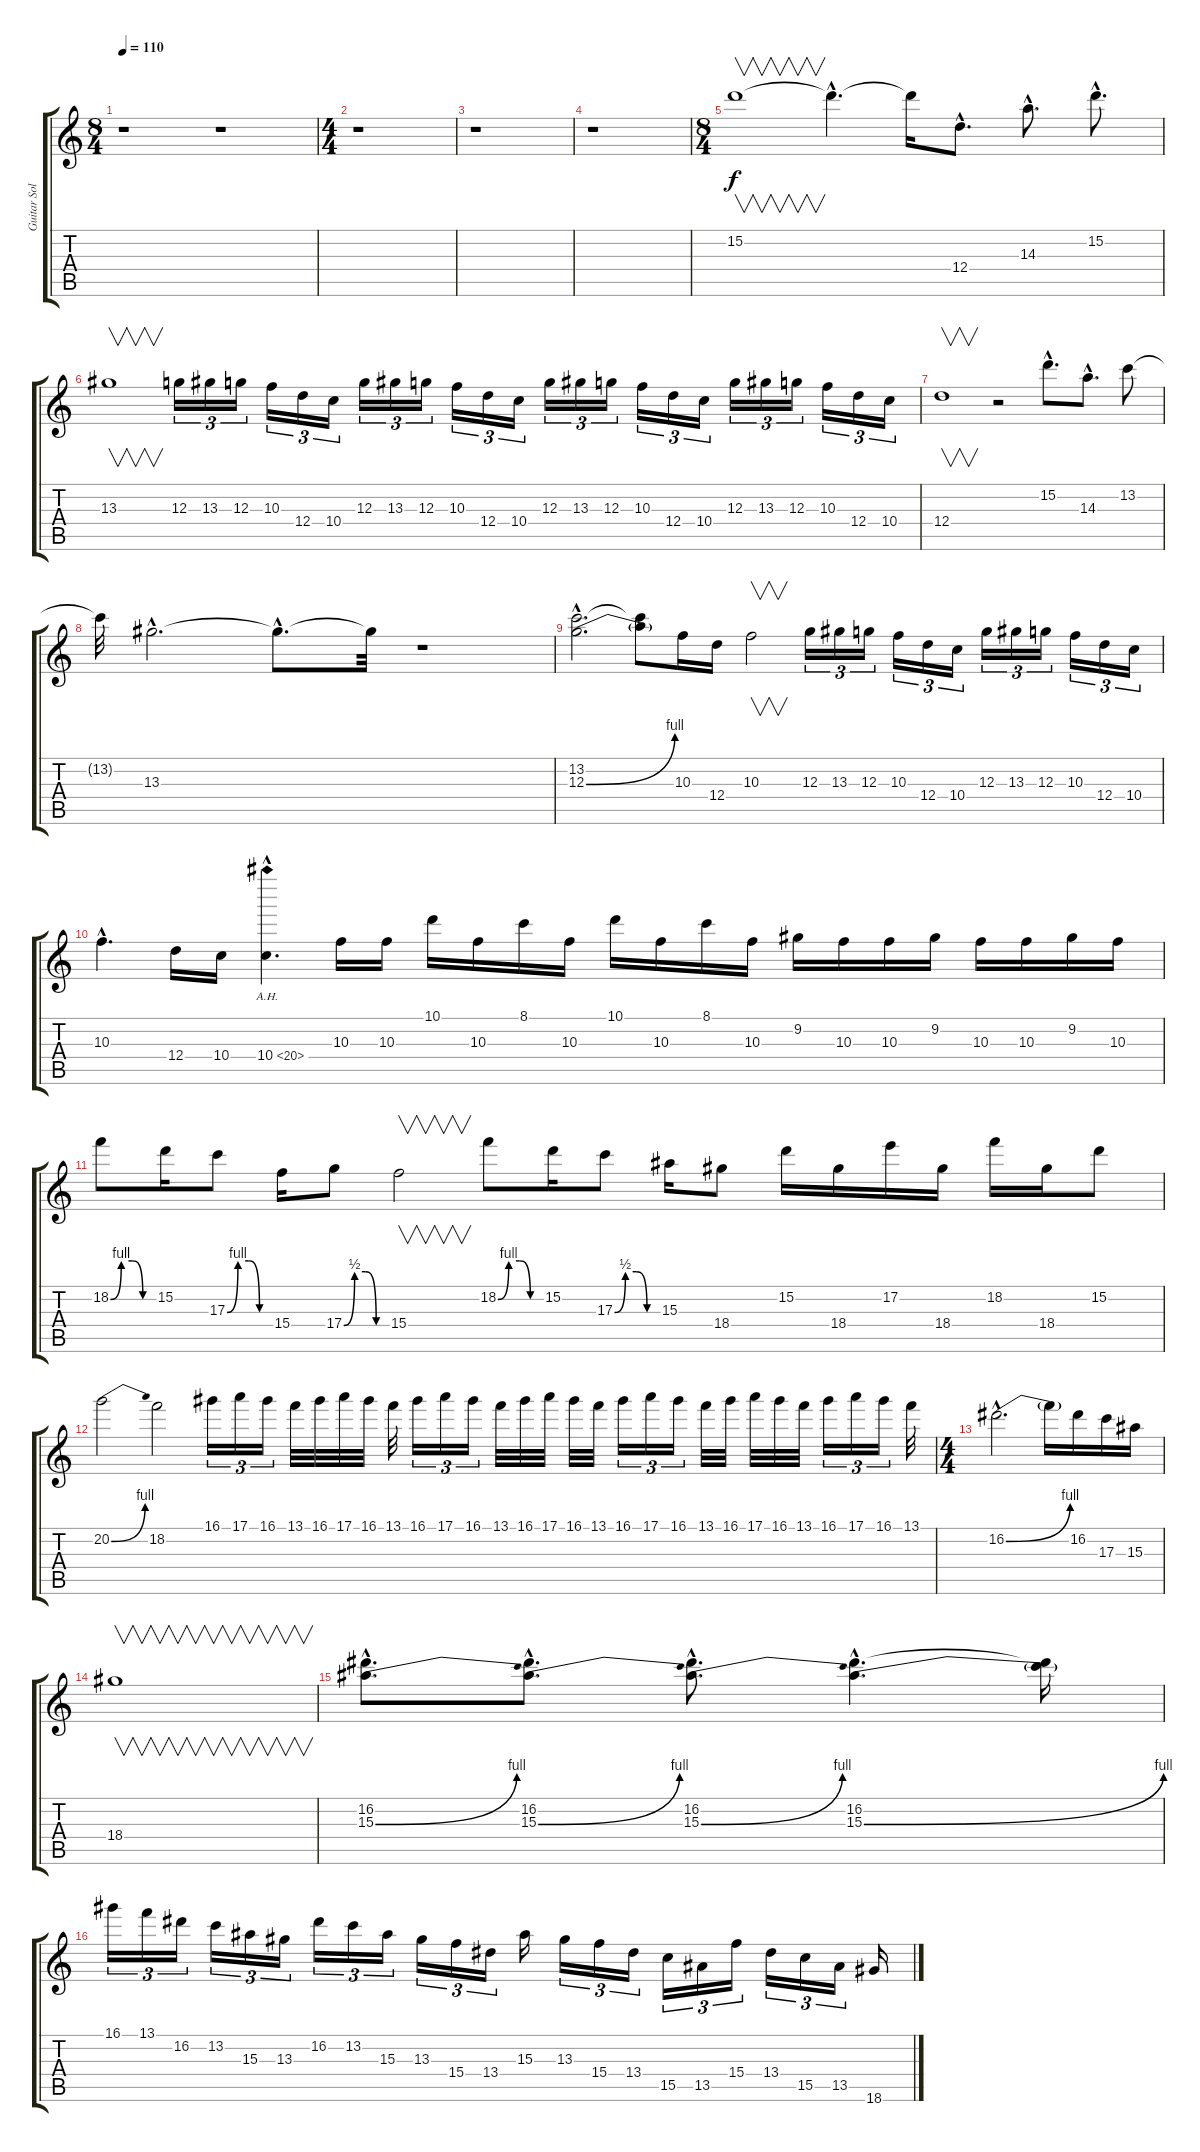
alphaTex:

\track ("Guitar Solo" "Guitar Sol") {instrument distortionguitar}
\staff {score tabs}
\tuning (E4 B3 G3 D3 A2 D2) {hide}
\ts (8 4)
\tempo 110
\clef g2
\ks c
r.1{dy f} r.1 |
\ts (4 4)
r.1 |
r.1 |
r.1 |
\ts (8 4)
15.2.1{v} 15.2{hac t}.4{d} 15.2{t}.16 12.4{hac}.8{d} 14.3{hac}.8{d} 15.2{hac}.8{d} |
13.3.1{v} 12.3.16{tu (3 2)} 13.3.16{tu (3 2)} 12.3.16{tu (3 2)} 10.3.16{tu (3 2)} 12.4.16{tu (3 2)} 10.4.16{tu (3 2)} 12.3.16{tu (3 2)} 13.3.16{tu (3 2)} 12.3.16{tu (3 2)} 10.3.16{tu (3 2)} 12.4.16{tu (3 2)} 10.4.16{tu (3 2)} 12.3.16{tu (3 2)} 13.3.16{tu (3 2)} 12.3.16{tu (3 2)} 10.3.16{tu (3 2)} 12.4.16{tu (3 2)} 10.4.16{tu (3 2)} 12.3.16{tu (3 2)} 13.3.16{tu (3 2)} 12.3.16{tu (3 2)} 10.3.16{tu (3 2)} 12.4.16{tu (3 2)} 10.4.16{tu (3 2)} |
12.4.1{v} r.2 15.2{hac}.8{d} 14.3{hac}.8{d} 13.2.8 |
13.2{t}.32 13.3{hac}.2{d} 13.3{hac t}.8{d} 13.3{t}.32 r.1 |
(13.2{hac} 12.3{be (bend 0 0 60 4) hac}).2{d} (13.2{t} 12.3{t}).8 10.3.16 12.4.16 10.3.2{v} 12.3.16{tu (3 2)} 13.3.16{tu (3 2)} 12.3.16{tu (3 2)} 10.3.16{tu (3 2)} 12.4.16{tu (3 2)} 10.4.16{tu (3 2)} 12.3.16{tu (3 2)} 13.3.16{tu (3 2)} 12.3.16{tu (3 2)} 10.3.16{tu (3 2)} 12.4.16{tu (3 2)} 10.4.16{tu (3 2)} |
10.3{hac}.4{d} 12.4.16 10.4.16 10.4{ah 10 hac}.4{d} 10.3.16 10.3.16 10.1.16 10.3.16 8.1.16 10.3.16 10.1.16 10.3.16 8.1.16 10.3.16 9.2.16 10.3.16 10.3.16 9.2.16 10.3.16 10.3.16 9.2.16 10.3.16 |
18.2{be (custom 0 0 15 4 30 4 45 0 60 0)}.8 15.2.16 17.3{be (custom 0 0 15 4 30 4 45 0 60 0)}.8 15.4.16 17.4{be (custom 0 0 15 2 30 2 45 0 60 0)}.8 15.4.2{v} 18.2{be (custom 0 0 15 4 30 4 45 0 60 0)}.8 15.2.16 17.3{be (custom 0 0 15 2 30 2 45 0 60 0)}.8 15.3.16 18.4.8 15.2.16 18.4.16 17.2.16 18.4.16 18.2.16 18.4.16 15.2.8 |
20.2{be (bend 0 0 60 4)}.2 18.2.2 16.1.16{tu (3 2)} 17.1.16{tu (3 2)} 16.1.16{tu (3 2)} 13.1.32 16.1.32 17.1.32 16.1.32 13.1.32 16.1.16{tu (3 2)} 17.1.16{tu (3 2)} 16.1.16{tu (3 2)} 13.1.32 16.1.32 17.1.32 16.1.32 13.1.32 16.1.16{tu (3 2)} 17.1.16{tu (3 2)} 16.1.16{tu (3 2)} 13.1.32 16.1.32 17.1.32 16.1.32 13.1.32 16.1.16{tu (3 2)} 17.1.16{tu (3 2)} 16.1.16{tu (3 2)} 13.1.32 |
\ts (4 4)
16.2{be (bend 0 0 60 4) hac}.2{d} 16.2{t}.16 16.2.16 17.3.16 15.3.16 |
18.4.1{v} |
(16.2{hac} 15.3{be (bend 0 0 60 4) hac}).8{d} (16.2{hac} 15.3{be (bend 0 0 60 4) hac}).8{d} (16.2{hac} 15.3{be (bend 0 0 60 4) hac}).8{d} (16.2{hac} 15.3{be (bend 0 0 60 4) hac}).4{d} (16.2{t} 15.3{t}).16 |
16.1.16{tu (3 2)} 13.1.16{tu (3 2)} 16.2.16{tu (3 2)} 13.2.16{tu (3 2)} 15.3.16{tu (3 2)} 13.3.16{tu (3 2)} 16.2.16{tu (3 2)} 13.2.16{tu (3 2)} 15.3.16{tu (3 2)} 13.3.16{tu (3 2)} 15.4.16{tu (3 2)} 13.4.16{tu (3 2)} 15.3.16 13.3.16{tu (3 2)} 15.4.16{tu (3 2)} 13.4.16{tu (3 2)} 15.5.16{tu (3 2)} 13.5.16{tu (3 2)} 15.4.16{tu (3 2)} 13.4.16{tu (3 2)} 15.5.16{tu (3 2)} 13.5.16{tu (3 2)} 18.6.16
